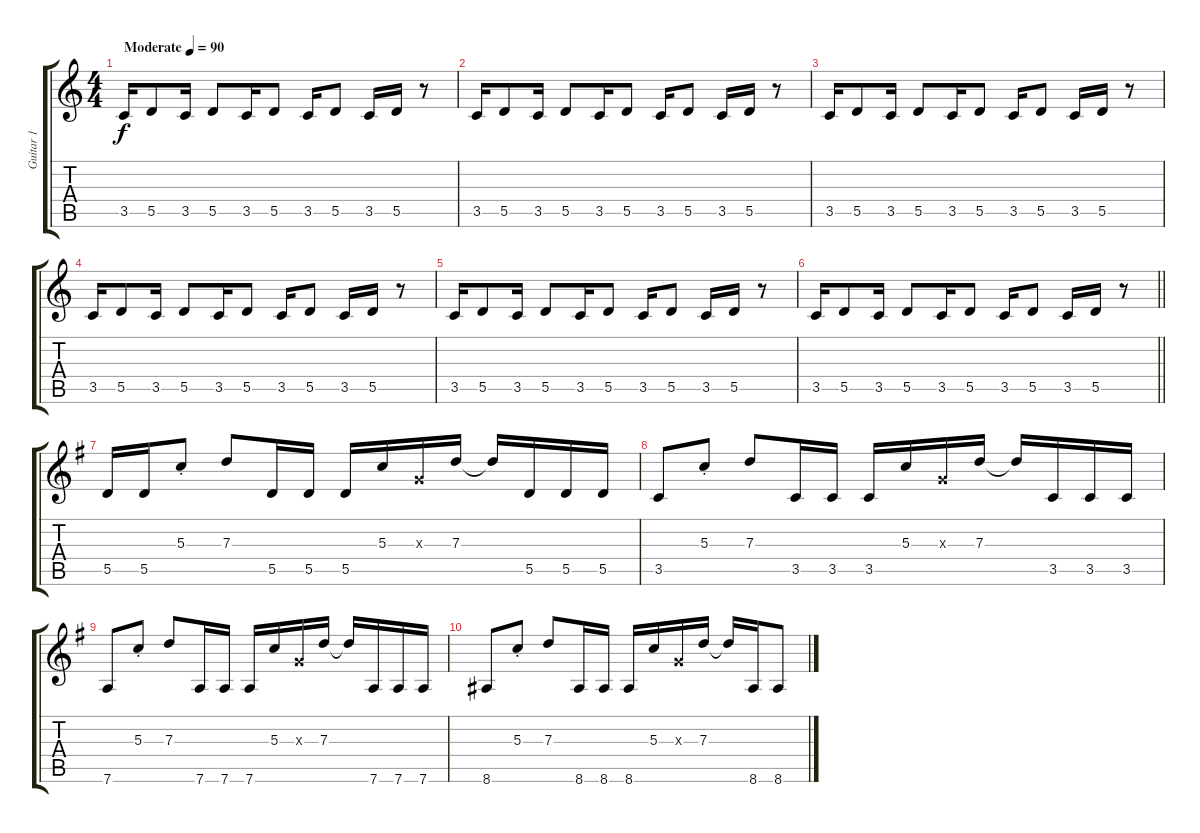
\track ("Guitar 1" "Guitar 1") {instrument distortionguitar}
\staff {score tabs}
\tuning (E4 B3 G3 D3 A2 D2) {hide}
\ts (4 4)
\tempo (90 "Moderate")
\clef g2
\ks c
3.5.16{dy f instrument distortionguitar} 5.5.8 3.5.16 5.5.8 3.5.16 5.5.8 3.5.16 5.5.8 3.5.16 5.5.16 r.8 |
3.5.16 5.5.8 3.5.16 5.5.8 3.5.16 5.5.8 3.5.16 5.5.8 3.5.16 5.5.16 r.8 |
3.5.16 5.5.8 3.5.16 5.5.8 3.5.16 5.5.8 3.5.16 5.5.8 3.5.16 5.5.16 r.8 |
3.5.16 5.5.8 3.5.16 5.5.8 3.5.16 5.5.8 3.5.16 5.5.8 3.5.16 5.5.16 r.8 |
3.5.16 5.5.8 3.5.16 5.5.8 3.5.16 5.5.8 3.5.16 5.5.8 3.5.16 5.5.16 r.8 |
\barLineRight lightlight
3.5.16 5.5.8 3.5.16 5.5.8 3.5.16 5.5.8 3.5.16 5.5.8 3.5.16 5.5.16 r.8 |
\ks g
5.5.16 5.5.16 5.3{st}.8 7.3.8 5.5.16 5.5.16 5.5.16 5.3.16 0.3{x}.16 7.3.16 7.3{t}.16 5.5.16 5.5.16 5.5.16 |
3.5.8 5.3{st}.8 7.3.8 3.5.16 3.5.16 3.5.16 5.3.16 0.3{x}.16 7.3.16 7.3{t}.16 3.5.16 3.5.16 3.5.16 |
7.6.8 5.3{st}.8 7.3.8 7.6.16 7.6.16 7.6.16 5.3.16 0.3{x}.16 7.3.16 7.3{t}.16 7.6.16 7.6.16 7.6.16 |
8.6.8 5.3{st}.8 7.3.8 8.6.16 8.6.16 8.6.16 5.3.16 0.3{x}.16 7.3.16 7.3{t}.16 8.6.16 8.6.8
